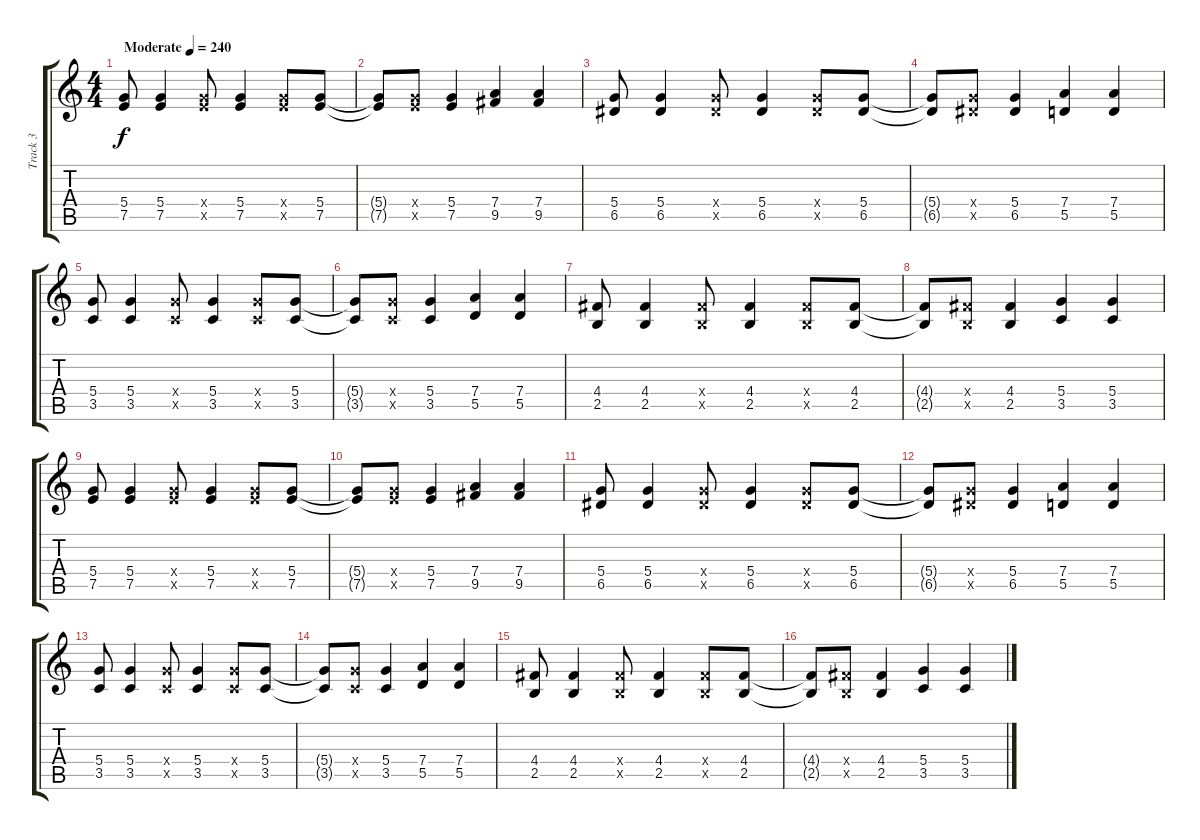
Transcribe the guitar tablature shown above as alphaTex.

\track ("Track 3" "Track 3") {instrument distortionguitar}
\staff {score tabs}
\tuning (E4 B3 G3 D3 A2 E2) {hide}
\ts (4 4)
\tempo (240 "Moderate")
\clef g2
\ks c
(5.4 7.5).8{dy f instrument distortionguitar} (5.4 7.5).4 (5.4{x} 7.5{x}).8 (5.4 7.5).4 (5.4{x} 7.5{x}).8 (5.4 7.5).8 |
(5.4{t} 7.5{t}).8 (5.4{x} 7.5{x}).8 (5.4 7.5).4 (7.4 9.5).4 (7.4 9.5).4 |
(5.4 6.5).8 (5.4 6.5).4 (5.4{x} 6.5{x}).8 (5.4 6.5).4 (5.4{x} 6.5{x}).8 (5.4 6.5).8 |
(5.4{t} 6.5{t}).8 (5.4{x} 6.5{x}).8 (5.4 6.5).4 (7.4 5.5).4 (7.4 5.5).4 |
(5.4 3.5).8 (5.4 3.5).4 (5.4{x} 3.5{x}).8 (5.4 3.5).4 (5.4{x} 3.5{x}).8 (5.4 3.5).8 |
(5.4{t} 3.5{t}).8 (5.4{x} 3.5{x}).8 (5.4 3.5).4 (7.4 5.5).4 (7.4 5.5).4 |
(4.4 2.5).8 (4.4 2.5).4 (4.4{x} 2.5{x}).8 (4.4 2.5).4 (4.4{x} 2.5{x}).8 (4.4 2.5).8 |
(4.4{t} 2.5{t}).8 (4.4{x} 2.5{x}).8 (4.4 2.5).4 (5.4 3.5).4 (5.4 3.5).4 |
(5.4 7.5).8 (5.4 7.5).4 (5.4{x} 7.5{x}).8 (5.4 7.5).4 (5.4{x} 7.5{x}).8 (5.4 7.5).8 |
(5.4{t} 7.5{t}).8 (5.4{x} 7.5{x}).8 (5.4 7.5).4 (7.4 9.5).4 (7.4 9.5).4 |
(5.4 6.5).8 (5.4 6.5).4 (5.4{x} 6.5{x}).8 (5.4 6.5).4 (5.4{x} 6.5{x}).8 (5.4 6.5).8 |
(5.4{t} 6.5{t}).8 (5.4{x} 6.5{x}).8 (5.4 6.5).4 (7.4 5.5).4 (7.4 5.5).4 |
(5.4 3.5).8 (5.4 3.5).4 (5.4{x} 3.5{x}).8 (5.4 3.5).4 (5.4{x} 3.5{x}).8 (5.4 3.5).8 |
(5.4{t} 3.5{t}).8 (5.4{x} 3.5{x}).8 (5.4 3.5).4 (7.4 5.5).4 (7.4 5.5).4 |
(4.4 2.5).8 (4.4 2.5).4 (4.4{x} 2.5{x}).8 (4.4 2.5).4 (4.4{x} 2.5{x}).8 (4.4 2.5).8 |
(4.4{t} 2.5{t}).8 (4.4{x} 2.5{x}).8 (4.4 2.5).4 (5.4 3.5).4 (5.4 3.5).4
